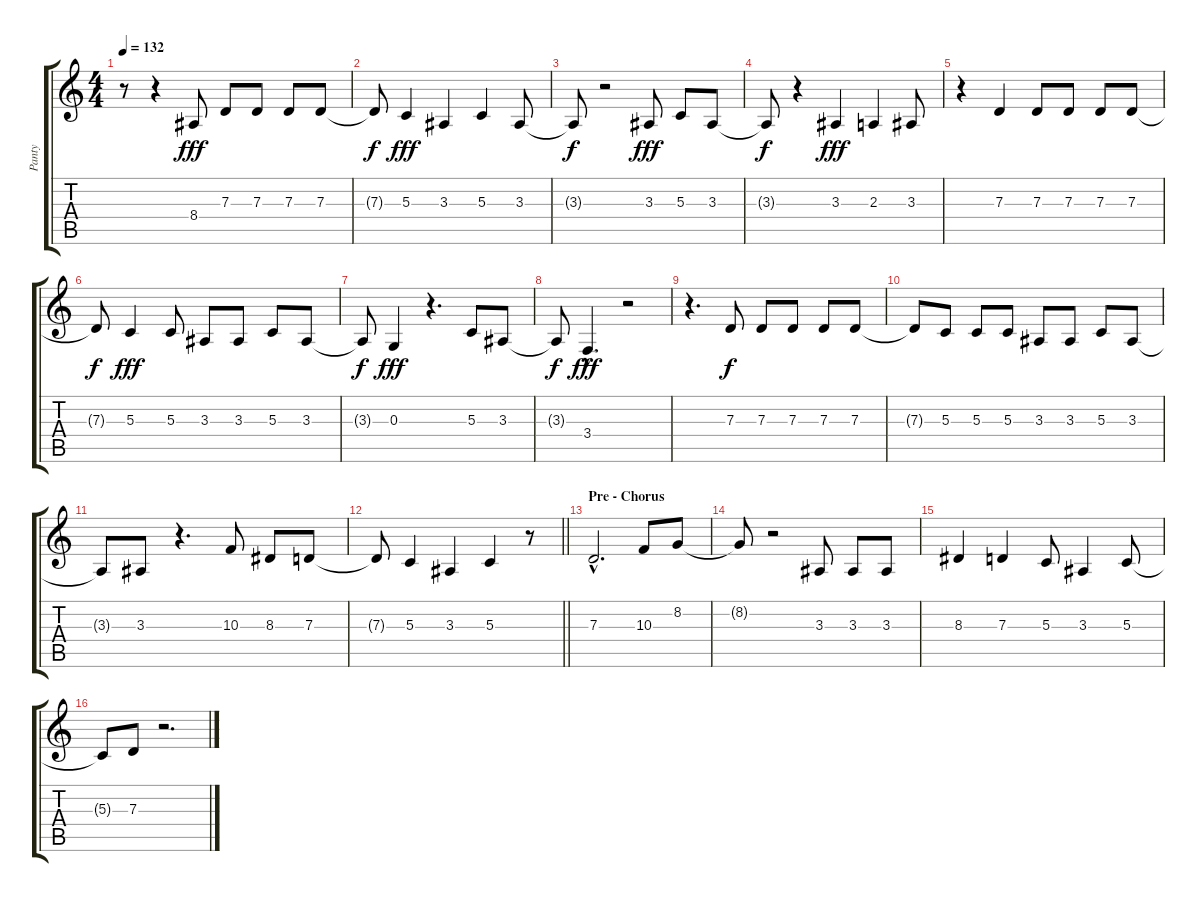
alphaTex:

\track ("Panty" "Panty") {instrument altosax}
\staff {score tabs}
\tuning (E4 B3 G3 D3 A2 E2) {hide}
\ts (4 4)
\tempo 132
\clef g2
\ks c
r.8{dy fff} r.4 8.4.8 7.3.8 7.3.8 7.3.8 7.3.8 |
7.3{t}.8{dy f} 5.3.4{dy fff} 3.3.4 5.3.4 3.3.8 |
3.3{t}.8{dy f} r.2 3.3.8{dy fff} 5.3.8 3.3.8 |
3.3{t}.8{dy f} r.4 3.3.4{dy fff} 2.3.4 3.3.8 |
r.4 7.3.4 7.3.8 7.3.8 7.3.8 7.3.8 |
7.3{t}.8{dy f} 5.3.4{dy fff} 5.3.8 3.3.8 3.3.8 5.3.8 3.3.8 |
3.3{t}.8{dy f} 0.3.4{dy fff} r.4{d} 5.3.8 3.3.8 |
3.3{t}.8{dy f} 3.4{hac}.4{d dy fff} r.2 |
r.4{d} 7.3.8{dy f} 7.3.8 7.3.8 7.3.8 7.3.8 |
7.3{t}.8 5.3.8 5.3.8 5.3.8 3.3.8 3.3.8 5.3.8 3.3.8 |
3.3{t}.8 3.3.8 r.4{d} 10.3.8 8.3.8 7.3.8 |
\barLineRight lightlight
7.3{t}.8 5.3.4 3.3.4 5.3.4 r.8 |
\section ("" "Pre - Chorus")
7.3{hac}.2{d} 10.3.8 8.2.8 |
8.2{t}.8 r.2 3.3.8 3.3.8 3.3.8 |
8.3.4 7.3.4 5.3.8 3.3.4 5.3.8 |
5.3{t}.8 7.3.8 r.2{d}
